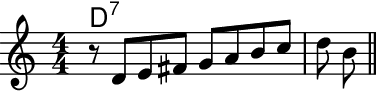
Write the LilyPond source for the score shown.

\version "2.24.4"
\language "english"
#(ly:set-option 'crop #t)
\include "include/alt.ly"
\score {
  \midi {
    \tempo 4=140
  }
  \layout {
    \context {
      \Score
      \omit BarNumber
    }
    indent = 0\mm
  }
  {
    <<
    \chords {
      \set noChordSymbol = ""
      \set minorChordModifier = \markup { "-" }
      \skip \ppp % spacer to set voice volume
      d1:7 | r
    }
    \new Staff {
      \key c \major
      \numericTimeSignature
      \time 4/4
      \clef treble
      \relative {
        \skip \f % spacer to set voice volume
        r8 d' e fs g a b c | d b
        \bar "||"
      }
    }
    >>
  }
}
